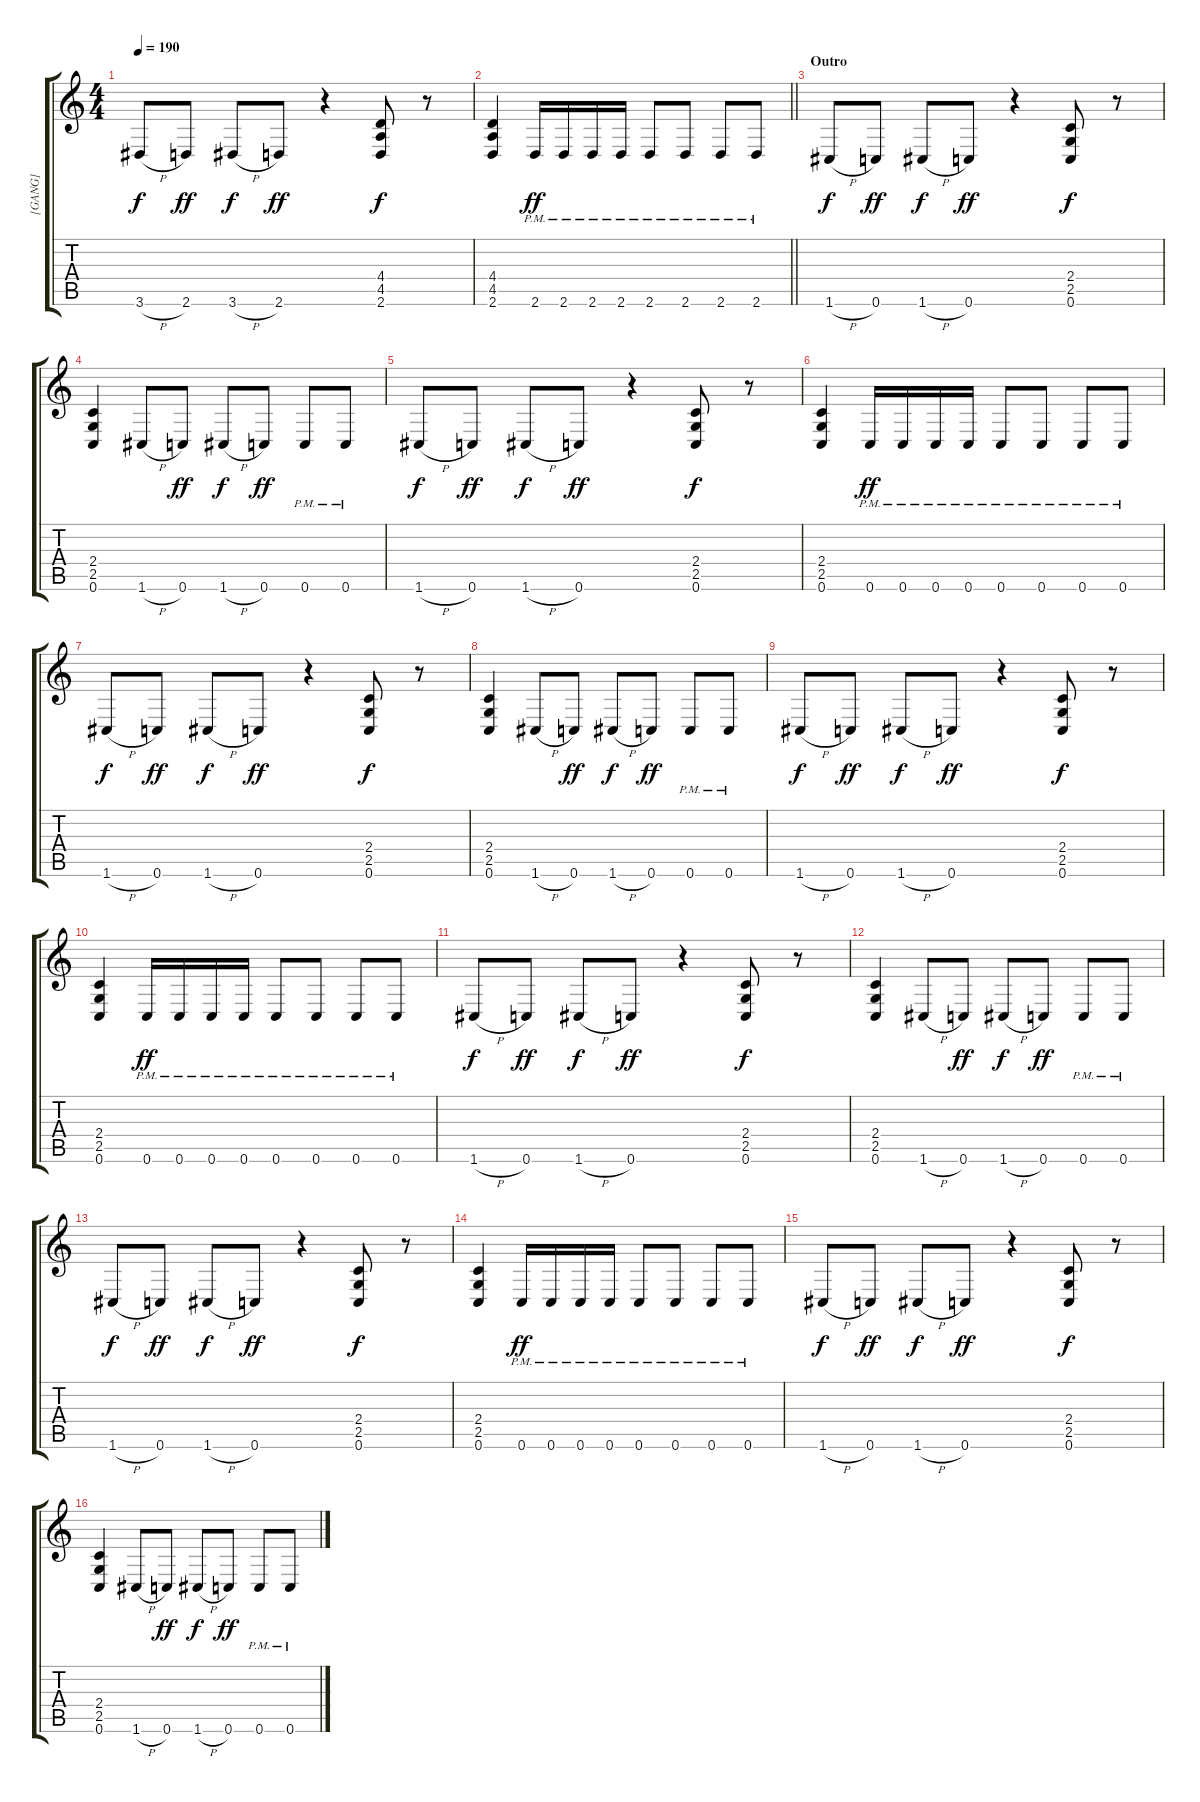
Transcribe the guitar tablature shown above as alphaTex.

\track ("[GANG]" "[GANG]") {instrument distortionguitar}
\staff {score tabs}
\tuning (C4 G3 Eb3 Bb2 F2 C2) {hide}
\ts (4 4)
\tempo 190
\clef g2
\ks c
3.6{h}.8{dy f} 2.6.8{dy ff} 3.6{h}.8{dy f} 2.6.8{dy ff} r.4 (4.4 4.5 2.6).8{dy f} r.8 |
\barLineRight lightlight
(4.4 4.5 2.6).4 2.6{pm}.16{dy ff} 2.6{pm}.16 2.6{pm}.16 2.6{pm}.16 2.6{pm}.8 2.6{pm}.8 2.6{pm}.8 2.6{pm}.8 |
\section ("" "Outro")
1.6{h}.8{dy f} 0.6.8{dy ff} 1.6{h}.8{dy f} 0.6.8{dy ff} r.4 (2.4 2.5 0.6).8{dy f} r.8 |
(2.4 2.5 0.6).4 1.6{h}.8 0.6.8{dy ff} 1.6{h}.8{dy f} 0.6.8{dy ff} 0.6{pm}.8 0.6{pm}.8 |
1.6{h}.8{dy f} 0.6.8{dy ff} 1.6{h}.8{dy f} 0.6.8{dy ff} r.4 (2.4 2.5 0.6).8{dy f} r.8 |
(2.4 2.5 0.6).4 0.6{pm}.16{dy ff} 0.6{pm}.16 0.6{pm}.16 0.6{pm}.16 0.6{pm}.8 0.6{pm}.8 0.6{pm}.8 0.6{pm}.8 |
1.6{h}.8{dy f} 0.6.8{dy ff} 1.6{h}.8{dy f} 0.6.8{dy ff} r.4 (2.4 2.5 0.6).8{dy f} r.8 |
(2.4 2.5 0.6).4 1.6{h}.8 0.6.8{dy ff} 1.6{h}.8{dy f} 0.6.8{dy ff} 0.6{pm}.8 0.6{pm}.8 |
1.6{h}.8{dy f} 0.6.8{dy ff} 1.6{h}.8{dy f} 0.6.8{dy ff} r.4 (2.4 2.5 0.6).8{dy f} r.8 |
(2.4 2.5 0.6).4 0.6{pm}.16{dy ff} 0.6{pm}.16 0.6{pm}.16 0.6{pm}.16 0.6{pm}.8 0.6{pm}.8 0.6{pm}.8 0.6{pm}.8 |
1.6{h}.8{dy f} 0.6.8{dy ff} 1.6{h}.8{dy f} 0.6.8{dy ff} r.4 (2.4 2.5 0.6).8{dy f} r.8 |
(2.4 2.5 0.6).4 1.6{h}.8 0.6.8{dy ff} 1.6{h}.8{dy f} 0.6.8{dy ff} 0.6{pm}.8 0.6{pm}.8 |
1.6{h}.8{dy f} 0.6.8{dy ff} 1.6{h}.8{dy f} 0.6.8{dy ff} r.4 (2.4 2.5 0.6).8{dy f} r.8 |
(2.4 2.5 0.6).4 0.6{pm}.16{dy ff} 0.6{pm}.16 0.6{pm}.16 0.6{pm}.16 0.6{pm}.8 0.6{pm}.8 0.6{pm}.8 0.6{pm}.8 |
1.6{h}.8{dy f} 0.6.8{dy ff} 1.6{h}.8{dy f} 0.6.8{dy ff} r.4 (2.4 2.5 0.6).8{dy f} r.8 |
(2.4 2.5 0.6).4 1.6{h}.8 0.6.8{dy ff} 1.6{h}.8{dy f} 0.6.8{dy ff} 0.6{pm}.8 0.6{pm}.8
